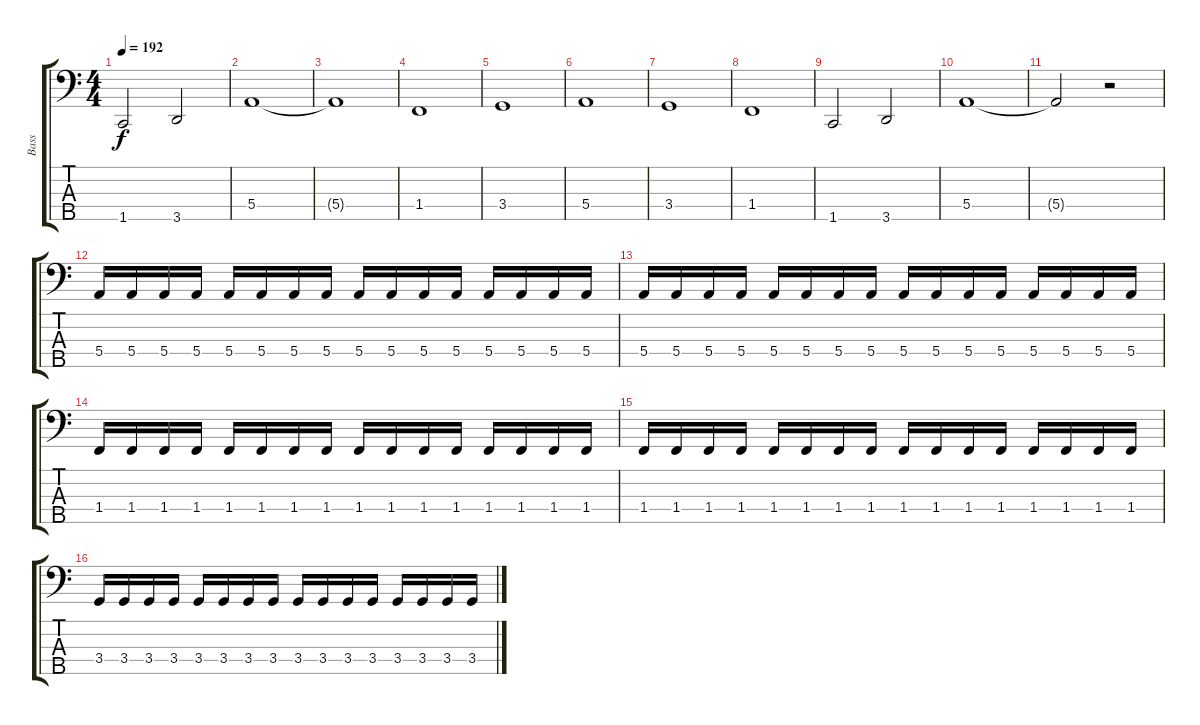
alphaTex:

\track ("Bass" "Bass") {instrument electricbasspick}
\staff {score tabs}
\tuning (G2 D2 A1 E1 B0) {hide}
\ts (4 4)
\tempo 192
\clef f4
\ks c
1.5.2{dy f} 3.5.2 |
5.4.1 |
5.4{t}.1 |
1.4.1 |
3.4.1 |
5.4.1 |
3.4.1 |
1.4.1 |
1.5.2 3.5.2 |
5.4.1 |
5.4{t}.2 r.2 |
5.4.16 5.4.16 5.4.16 5.4.16 5.4.16 5.4.16 5.4.16 5.4.16 5.4.16 5.4.16 5.4.16 5.4.16 5.4.16 5.4.16 5.4.16 5.4.16 |
5.4.16 5.4.16 5.4.16 5.4.16 5.4.16 5.4.16 5.4.16 5.4.16 5.4.16 5.4.16 5.4.16 5.4.16 5.4.16 5.4.16 5.4.16 5.4.16 |
1.4.16 1.4.16 1.4.16 1.4.16 1.4.16 1.4.16 1.4.16 1.4.16 1.4.16 1.4.16 1.4.16 1.4.16 1.4.16 1.4.16 1.4.16 1.4.16 |
1.4.16 1.4.16 1.4.16 1.4.16 1.4.16 1.4.16 1.4.16 1.4.16 1.4.16 1.4.16 1.4.16 1.4.16 1.4.16 1.4.16 1.4.16 1.4.16 |
3.4.16 3.4.16 3.4.16 3.4.16 3.4.16 3.4.16 3.4.16 3.4.16 3.4.16 3.4.16 3.4.16 3.4.16 3.4.16 3.4.16 3.4.16 3.4.16
